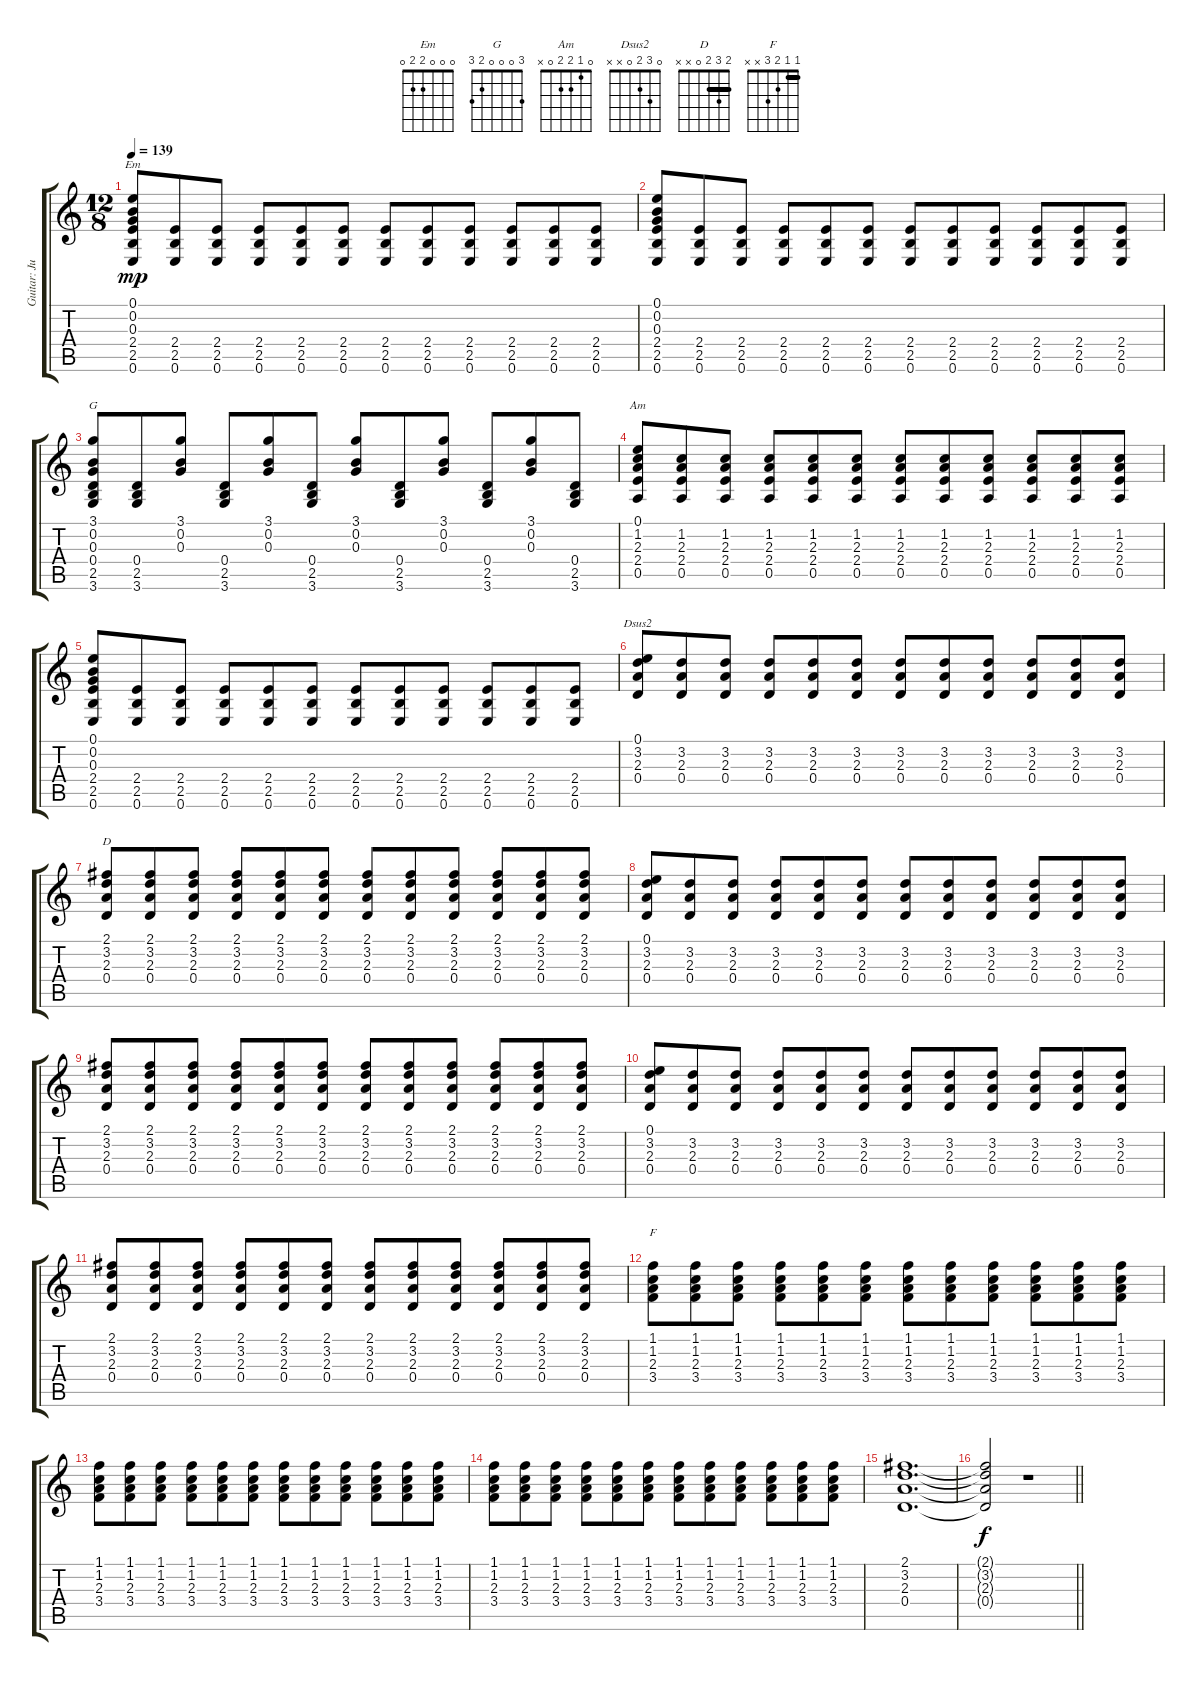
\track ("Guitar: Justin Hayward" "Guitar: Ju") {instrument distortionguitar}
\staff {score tabs}
\tuning (E4 B3 G3 D3 A2 E2) {hide}
\chord ("Em" 0 0 0 2 2 0)
\chord ("G" 3 0 0 0 2 3)
\chord ("Am" 0 1 2 2 0 x)
\chord ("Dsus2" 0 3 2 0 x x)
\chord ("D" 2 3 2 0 x x) {barre 2}
\chord ("F" 1 1 2 3 x x) {barre 1}
\ts (12 8)
\tempo 139
\clef g2
\ks c
(0.1 0.2 0.3 2.4 2.5 0.6).8{ch "Em" dy mp} (2.4 2.5 0.6).8 (2.4 2.5 0.6).8 (2.4 2.5 0.6).8 (2.4 2.5 0.6).8 (2.4 2.5 0.6).8 (2.4 2.5 0.6).8 (2.4 2.5 0.6).8 (2.4 2.5 0.6).8 (2.4 2.5 0.6).8 (2.4 2.5 0.6).8 (2.4 2.5 0.6).8 |
(0.1 0.2 0.3 2.4 2.5 0.6).8 (2.4 2.5 0.6).8 (2.4 2.5 0.6).8 (2.4 2.5 0.6).8 (2.4 2.5 0.6).8 (2.4 2.5 0.6).8 (2.4 2.5 0.6).8 (2.4 2.5 0.6).8 (2.4 2.5 0.6).8 (2.4 2.5 0.6).8 (2.4 2.5 0.6).8 (2.4 2.5 0.6).8 |
(3.1 0.2 0.3 0.4 2.5 3.6).8{ch "G"} (0.4 2.5 3.6).8 (3.1 0.2 0.3).8 (0.4 2.5 3.6).8 (3.1 0.2 0.3).8 (0.4 2.5 3.6).8 (3.1 0.2 0.3).8 (0.4 2.5 3.6).8 (3.1 0.2 0.3).8 (0.4 2.5 3.6).8 (3.1 0.2 0.3).8 (0.4 2.5 3.6).8 |
(0.1 1.2 2.3 2.4 0.5).8{ch "Am"} (1.2 2.3 2.4 0.5).8 (1.2 2.3 2.4 0.5).8 (1.2 2.3 2.4 0.5).8 (1.2 2.3 2.4 0.5).8 (1.2 2.3 2.4 0.5).8 (1.2 2.3 2.4 0.5).8 (1.2 2.3 2.4 0.5).8 (1.2 2.3 2.4 0.5).8 (1.2 2.3 2.4 0.5).8 (1.2 2.3 2.4 0.5).8 (1.2 2.3 2.4 0.5).8 |
(0.1 0.2 0.3 2.4 2.5 0.6).8 (2.4 2.5 0.6).8 (2.4 2.5 0.6).8 (2.4 2.5 0.6).8 (2.4 2.5 0.6).8 (2.4 2.5 0.6).8 (2.4 2.5 0.6).8 (2.4 2.5 0.6).8 (2.4 2.5 0.6).8 (2.4 2.5 0.6).8 (2.4 2.5 0.6).8 (2.4 2.5 0.6).8 |
(0.1 3.2 2.3 0.4).8{ch "Dsus2"} (3.2 2.3 0.4).8 (3.2 2.3 0.4).8 (3.2 2.3 0.4).8 (3.2 2.3 0.4).8 (3.2 2.3 0.4).8 (3.2 2.3 0.4).8 (3.2 2.3 0.4).8 (3.2 2.3 0.4).8 (3.2 2.3 0.4).8 (3.2 2.3 0.4).8 (3.2 2.3 0.4).8 |
(2.1 3.2 2.3 0.4).8{ch "D"} (2.1 3.2 2.3 0.4).8 (2.1 3.2 2.3 0.4).8 (2.1 3.2 2.3 0.4).8 (2.1 3.2 2.3 0.4).8 (2.1 3.2 2.3 0.4).8 (2.1 3.2 2.3 0.4).8 (2.1 3.2 2.3 0.4).8 (2.1 3.2 2.3 0.4).8 (2.1 3.2 2.3 0.4).8 (2.1 3.2 2.3 0.4).8 (2.1 3.2 2.3 0.4).8 |
(0.1 3.2 2.3 0.4).8 (3.2 2.3 0.4).8 (3.2 2.3 0.4).8 (3.2 2.3 0.4).8 (3.2 2.3 0.4).8 (3.2 2.3 0.4).8 (3.2 2.3 0.4).8 (3.2 2.3 0.4).8 (3.2 2.3 0.4).8 (3.2 2.3 0.4).8 (3.2 2.3 0.4).8 (3.2 2.3 0.4).8 |
(2.1 3.2 2.3 0.4).8 (2.1 3.2 2.3 0.4).8 (2.1 3.2 2.3 0.4).8 (2.1 3.2 2.3 0.4).8 (2.1 3.2 2.3 0.4).8 (2.1 3.2 2.3 0.4).8 (2.1 3.2 2.3 0.4).8 (2.1 3.2 2.3 0.4).8 (2.1 3.2 2.3 0.4).8 (2.1 3.2 2.3 0.4).8 (2.1 3.2 2.3 0.4).8 (2.1 3.2 2.3 0.4).8 |
(0.1 3.2 2.3 0.4).8 (3.2 2.3 0.4).8 (3.2 2.3 0.4).8 (3.2 2.3 0.4).8 (3.2 2.3 0.4).8 (3.2 2.3 0.4).8 (3.2 2.3 0.4).8 (3.2 2.3 0.4).8 (3.2 2.3 0.4).8 (3.2 2.3 0.4).8 (3.2 2.3 0.4).8 (3.2 2.3 0.4).8 |
(2.1 3.2 2.3 0.4).8 (2.1 3.2 2.3 0.4).8 (2.1 3.2 2.3 0.4).8 (2.1 3.2 2.3 0.4).8 (2.1 3.2 2.3 0.4).8 (2.1 3.2 2.3 0.4).8 (2.1 3.2 2.3 0.4).8 (2.1 3.2 2.3 0.4).8 (2.1 3.2 2.3 0.4).8 (2.1 3.2 2.3 0.4).8 (2.1 3.2 2.3 0.4).8 (2.1 3.2 2.3 0.4).8 |
(1.1 1.2 2.3 3.4).8{ch "F"} (1.1 1.2 2.3 3.4).8 (1.1 1.2 2.3 3.4).8 (1.1 1.2 2.3 3.4).8 (1.1 1.2 2.3 3.4).8 (1.1 1.2 2.3 3.4).8 (1.1 1.2 2.3 3.4).8 (1.1 1.2 2.3 3.4).8 (1.1 1.2 2.3 3.4).8 (1.1 1.2 2.3 3.4).8 (1.1 1.2 2.3 3.4).8 (1.1 1.2 2.3 3.4).8 |
(1.1 1.2 2.3 3.4).8 (1.1 1.2 2.3 3.4).8 (1.1 1.2 2.3 3.4).8 (1.1 1.2 2.3 3.4).8 (1.1 1.2 2.3 3.4).8 (1.1 1.2 2.3 3.4).8 (1.1 1.2 2.3 3.4).8 (1.1 1.2 2.3 3.4).8 (1.1 1.2 2.3 3.4).8 (1.1 1.2 2.3 3.4).8 (1.1 1.2 2.3 3.4).8 (1.1 1.2 2.3 3.4).8 |
(1.1 1.2 2.3 3.4).8 (1.1 1.2 2.3 3.4).8 (1.1 1.2 2.3 3.4).8 (1.1 1.2 2.3 3.4).8 (1.1 1.2 2.3 3.4).8 (1.1 1.2 2.3 3.4).8 (1.1 1.2 2.3 3.4).8 (1.1 1.2 2.3 3.4).8 (1.1 1.2 2.3 3.4).8 (1.1 1.2 2.3 3.4).8 (1.1 1.2 2.3 3.4).8 (1.1 1.2 2.3 3.4).8 |
(2.1 3.2 2.3 0.4).1{d} |
\barLineRight lightlight
(2.1{t} 3.2{t} 2.3{t} 0.4{t}).2{dy f} r.1
